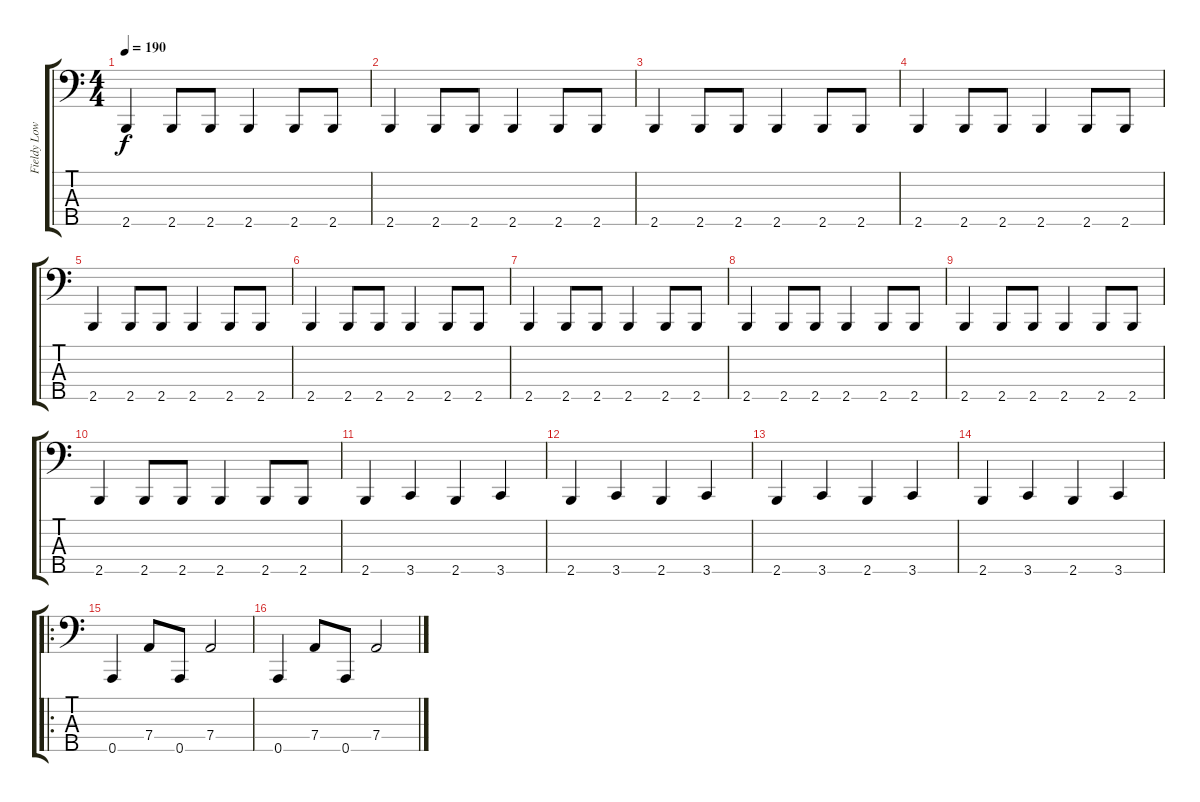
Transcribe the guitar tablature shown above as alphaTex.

\track ("Fieldy Lowered" "Fieldy Low") {instrument electricbassfinger}
\staff {score tabs}
\tuning (F2 C2 G1 D1 A0) {hide}
\ts (4 4)
\tempo 190
\clef f4
\ks c
2.5.4{dy f} 2.5.8 2.5.8 2.5.4 2.5.8 2.5.8 |
2.5.4 2.5.8 2.5.8 2.5.4 2.5.8 2.5.8 |
2.5.4 2.5.8 2.5.8 2.5.4 2.5.8 2.5.8 |
2.5.4 2.5.8 2.5.8 2.5.4 2.5.8 2.5.8 |
2.5.4 2.5.8 2.5.8 2.5.4 2.5.8 2.5.8 |
2.5.4 2.5.8 2.5.8 2.5.4 2.5.8 2.5.8 |
2.5.4 2.5.8 2.5.8 2.5.4 2.5.8 2.5.8 |
2.5.4 2.5.8 2.5.8 2.5.4 2.5.8 2.5.8 |
2.5.4 2.5.8 2.5.8 2.5.4 2.5.8 2.5.8 |
2.5.4 2.5.8 2.5.8 2.5.4 2.5.8 2.5.8 |
2.5.4 3.5.4 2.5.4 3.5.4 |
2.5.4 3.5.4 2.5.4 3.5.4 |
2.5.4 3.5.4 2.5.4 3.5.4 |
2.5.4 3.5.4 2.5.4 3.5.4 |
\ro
0.5.4 7.4.8 0.5.8 7.4.2 |
0.5.4 7.4.8 0.5.8 7.4.2
